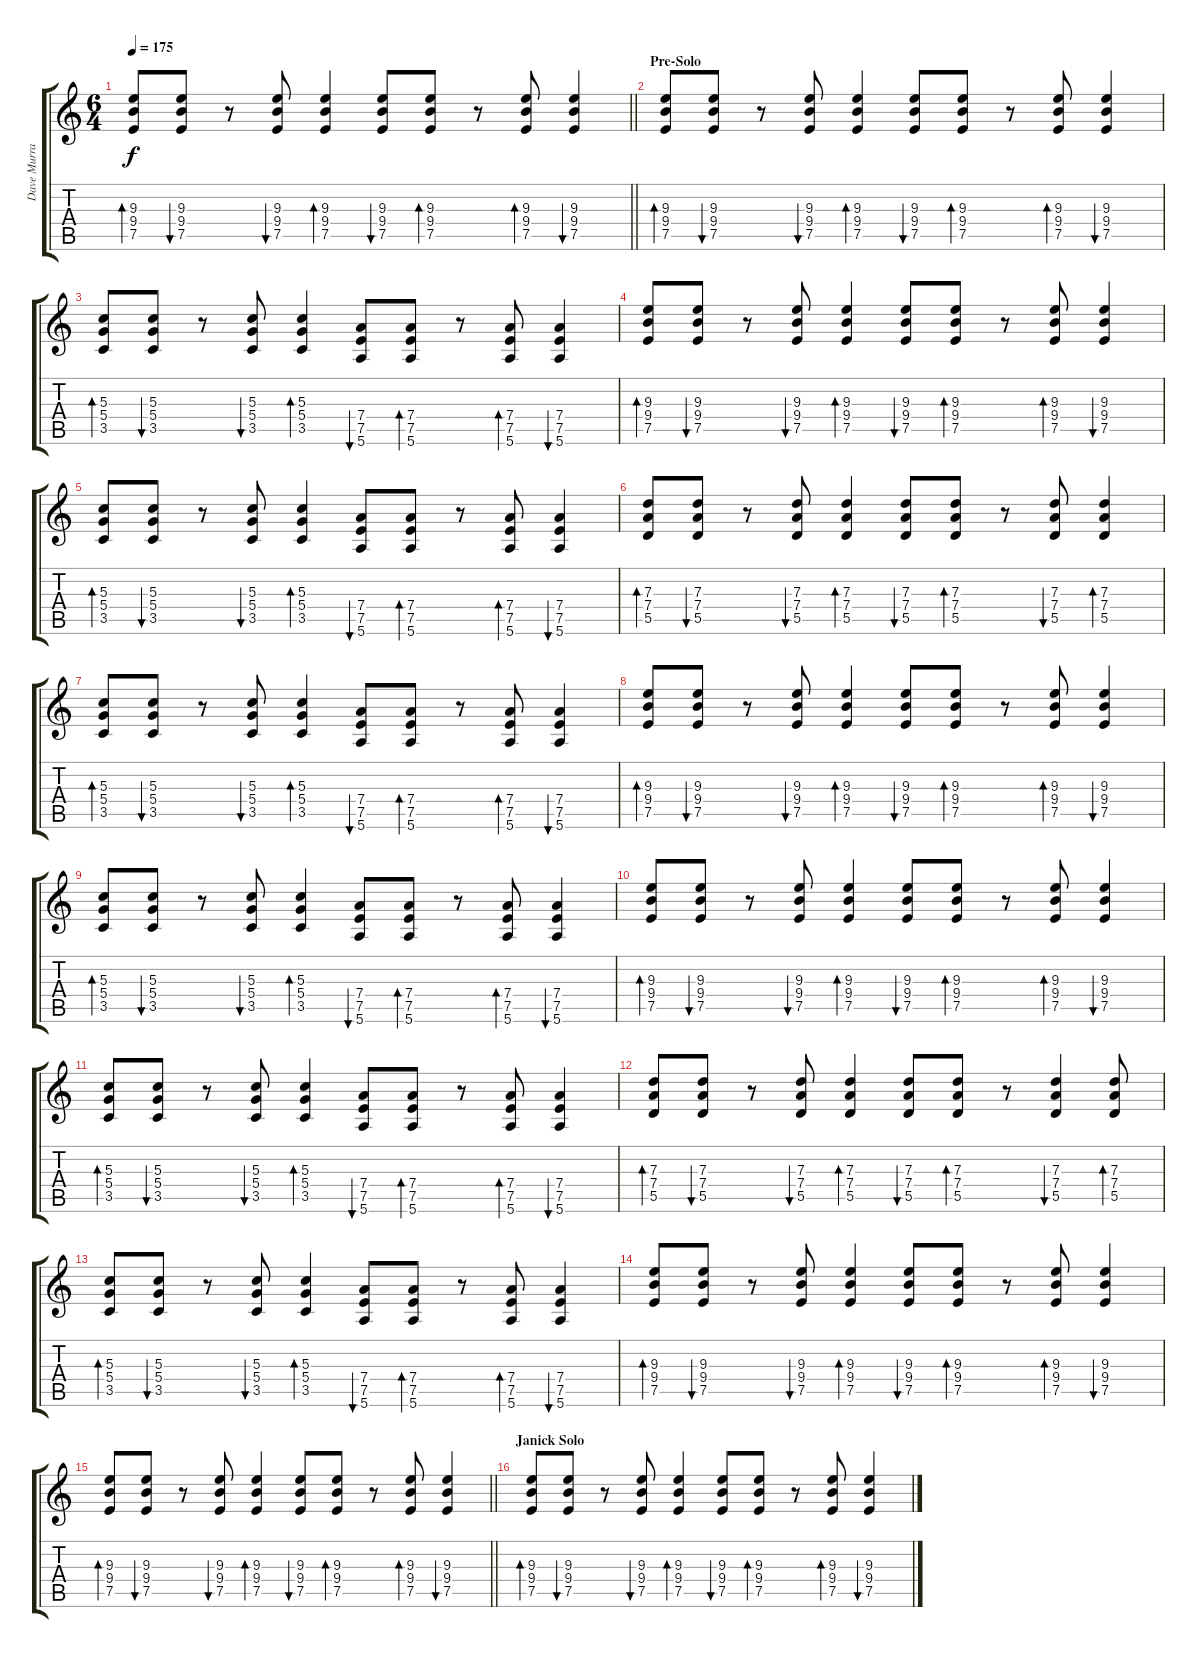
\track ("Dave Murray" "Dave Murra") {instrument distortionguitar}
\staff {score tabs}
\tuning (E4 B3 G3 D3 A2 E2) {hide}
\ts (6 4)
\tempo 175
\clef g2
\barLineRight lightlight
\ks c
(9.3 9.4 7.5).8{bd 480 dy f} (9.3 9.4 7.5).8{bu 480} r.8 (9.3 9.4 7.5).8{bu 480} (9.3 9.4 7.5).4{bd 480} (9.3 9.4 7.5).8{bu 480} (9.3 9.4 7.5).8{bd 480} r.8 (9.3 9.4 7.5).8{bd 480} (9.3 9.4 7.5).4{bu 480} |
\section ("" "Pre-Solo")
(9.3 9.4 7.5).8{bd 480} (9.3 9.4 7.5).8{bu 480} r.8 (9.3 9.4 7.5).8{bu 480} (9.3 9.4 7.5).4{bd 480} (9.3 9.4 7.5).8{bu 480} (9.3 9.4 7.5).8{bd 480} r.8 (9.3 9.4 7.5).8{bd 480} (9.3 9.4 7.5).4{bu 480} |
(5.3 5.4 3.5).8{bd 480} (5.3 5.4 3.5).8{bu 480} r.8 (5.3 5.4 3.5).8{bu 480} (5.3 5.4 3.5).4{bd 480} (7.4 7.5 5.6).8{bu 480} (7.4 7.5 5.6).8{bd 480} r.8 (7.4 7.5 5.6).8{bd 480} (7.4 7.5 5.6).4{bu 480} |
(9.3 9.4 7.5).8{bd 480} (9.3 9.4 7.5).8{bu 480} r.8 (9.3 9.4 7.5).8{bu 480} (9.3 9.4 7.5).4{bd 480} (9.3 9.4 7.5).8{bu 480} (9.3 9.4 7.5).8{bd 480} r.8 (9.3 9.4 7.5).8{bd 480} (9.3 9.4 7.5).4{bu 480} |
(5.3 5.4 3.5).8{bd 480} (5.3 5.4 3.5).8{bu 480} r.8 (5.3 5.4 3.5).8{bu 480} (5.3 5.4 3.5).4{bd 480} (7.4 7.5 5.6).8{bu 480} (7.4 7.5 5.6).8{bd 480} r.8 (7.4 7.5 5.6).8{bd 480} (7.4 7.5 5.6).4{bu 480} |
(7.3 7.4 5.5).8{bd 480} (7.3 7.4 5.5).8{bu 480} r.8 (7.3 7.4 5.5).8{bu 480} (7.3 7.4 5.5).4{bd 480} (7.3 7.4 5.5).8{bu 480} (7.3 7.4 5.5).8{bd 480} r.8 (7.3 7.4 5.5).8{bu 480} (7.3 7.4 5.5).4{bd 480} |
(5.3 5.4 3.5).8{bd 480} (5.3 5.4 3.5).8{bu 480} r.8 (5.3 5.4 3.5).8{bu 480} (5.3 5.4 3.5).4{bd 480} (7.4 7.5 5.6).8{bu 480} (7.4 7.5 5.6).8{bd 480} r.8 (7.4 7.5 5.6).8{bd 480} (7.4 7.5 5.6).4{bu 480} |
(9.3 9.4 7.5).8{bd 480} (9.3 9.4 7.5).8{bu 480} r.8 (9.3 9.4 7.5).8{bu 480} (9.3 9.4 7.5).4{bd 480} (9.3 9.4 7.5).8{bu 480} (9.3 9.4 7.5).8{bd 480} r.8 (9.3 9.4 7.5).8{bd 480} (9.3 9.4 7.5).4{bu 480} |
(5.3 5.4 3.5).8{bd 480} (5.3 5.4 3.5).8{bu 480} r.8 (5.3 5.4 3.5).8{bu 480} (5.3 5.4 3.5).4{bd 480} (7.4 7.5 5.6).8{bu 480} (7.4 7.5 5.6).8{bd 480} r.8 (7.4 7.5 5.6).8{bd 480} (7.4 7.5 5.6).4{bu 480} |
(9.3 9.4 7.5).8{bd 480} (9.3 9.4 7.5).8{bu 480} r.8 (9.3 9.4 7.5).8{bu 480} (9.3 9.4 7.5).4{bd 480} (9.3 9.4 7.5).8{bu 480} (9.3 9.4 7.5).8{bd 480} r.8 (9.3 9.4 7.5).8{bd 480} (9.3 9.4 7.5).4{bu 480} |
(5.3 5.4 3.5).8{bd 480} (5.3 5.4 3.5).8{bu 480} r.8 (5.3 5.4 3.5).8{bu 480} (5.3 5.4 3.5).4{bd 480} (7.4 7.5 5.6).8{bu 480} (7.4 7.5 5.6).8{bd 480} r.8 (7.4 7.5 5.6).8{bd 480} (7.4 7.5 5.6).4{bu 480} |
(7.3 7.4 5.5).8{bd 480} (7.3 7.4 5.5).8{bu 480} r.8 (7.3 7.4 5.5).8{bu 480} (7.3 7.4 5.5).4{bd 480} (7.3 7.4 5.5).8{bu 480} (7.3 7.4 5.5).8{bd 480} r.8 (7.3 7.4 5.5).4{bu 480} (7.3 7.4 5.5).8{bd 480} |
(5.3 5.4 3.5).8{bd 480} (5.3 5.4 3.5).8{bu 480} r.8 (5.3 5.4 3.5).8{bu 480} (5.3 5.4 3.5).4{bd 480} (7.4 7.5 5.6).8{bu 480} (7.4 7.5 5.6).8{bd 480} r.8 (7.4 7.5 5.6).8{bd 480} (7.4 7.5 5.6).4{bu 480} |
(9.3 9.4 7.5).8{bd 480} (9.3 9.4 7.5).8{bu 480} r.8 (9.3 9.4 7.5).8{bu 480} (9.3 9.4 7.5).4{bd 480} (9.3 9.4 7.5).8{bu 480} (9.3 9.4 7.5).8{bd 480} r.8 (9.3 9.4 7.5).8{bd 480} (9.3 9.4 7.5).4{bu 480} |
\barLineRight lightlight
(9.3 9.4 7.5).8{bd 480} (9.3 9.4 7.5).8{bu 480} r.8 (9.3 9.4 7.5).8{bu 480} (9.3 9.4 7.5).4{bd 480} (9.3 9.4 7.5).8{bu 480} (9.3 9.4 7.5).8{bd 480} r.8 (9.3 9.4 7.5).8{bd 480} (9.3 9.4 7.5).4{bu 480} |
\section ("" "Janick Solo")
(9.3 9.4 7.5).8{bd 480 instrument distortionguitar} (9.3 9.4 7.5).8{bu 480} r.8 (9.3 9.4 7.5).8{bu 480} (9.3 9.4 7.5).4{bd 480} (9.3 9.4 7.5).8{bu 480} (9.3 9.4 7.5).8{bd 480} r.8 (9.3 9.4 7.5).8{bd 480} (9.3 9.4 7.5).4{bu 480}
